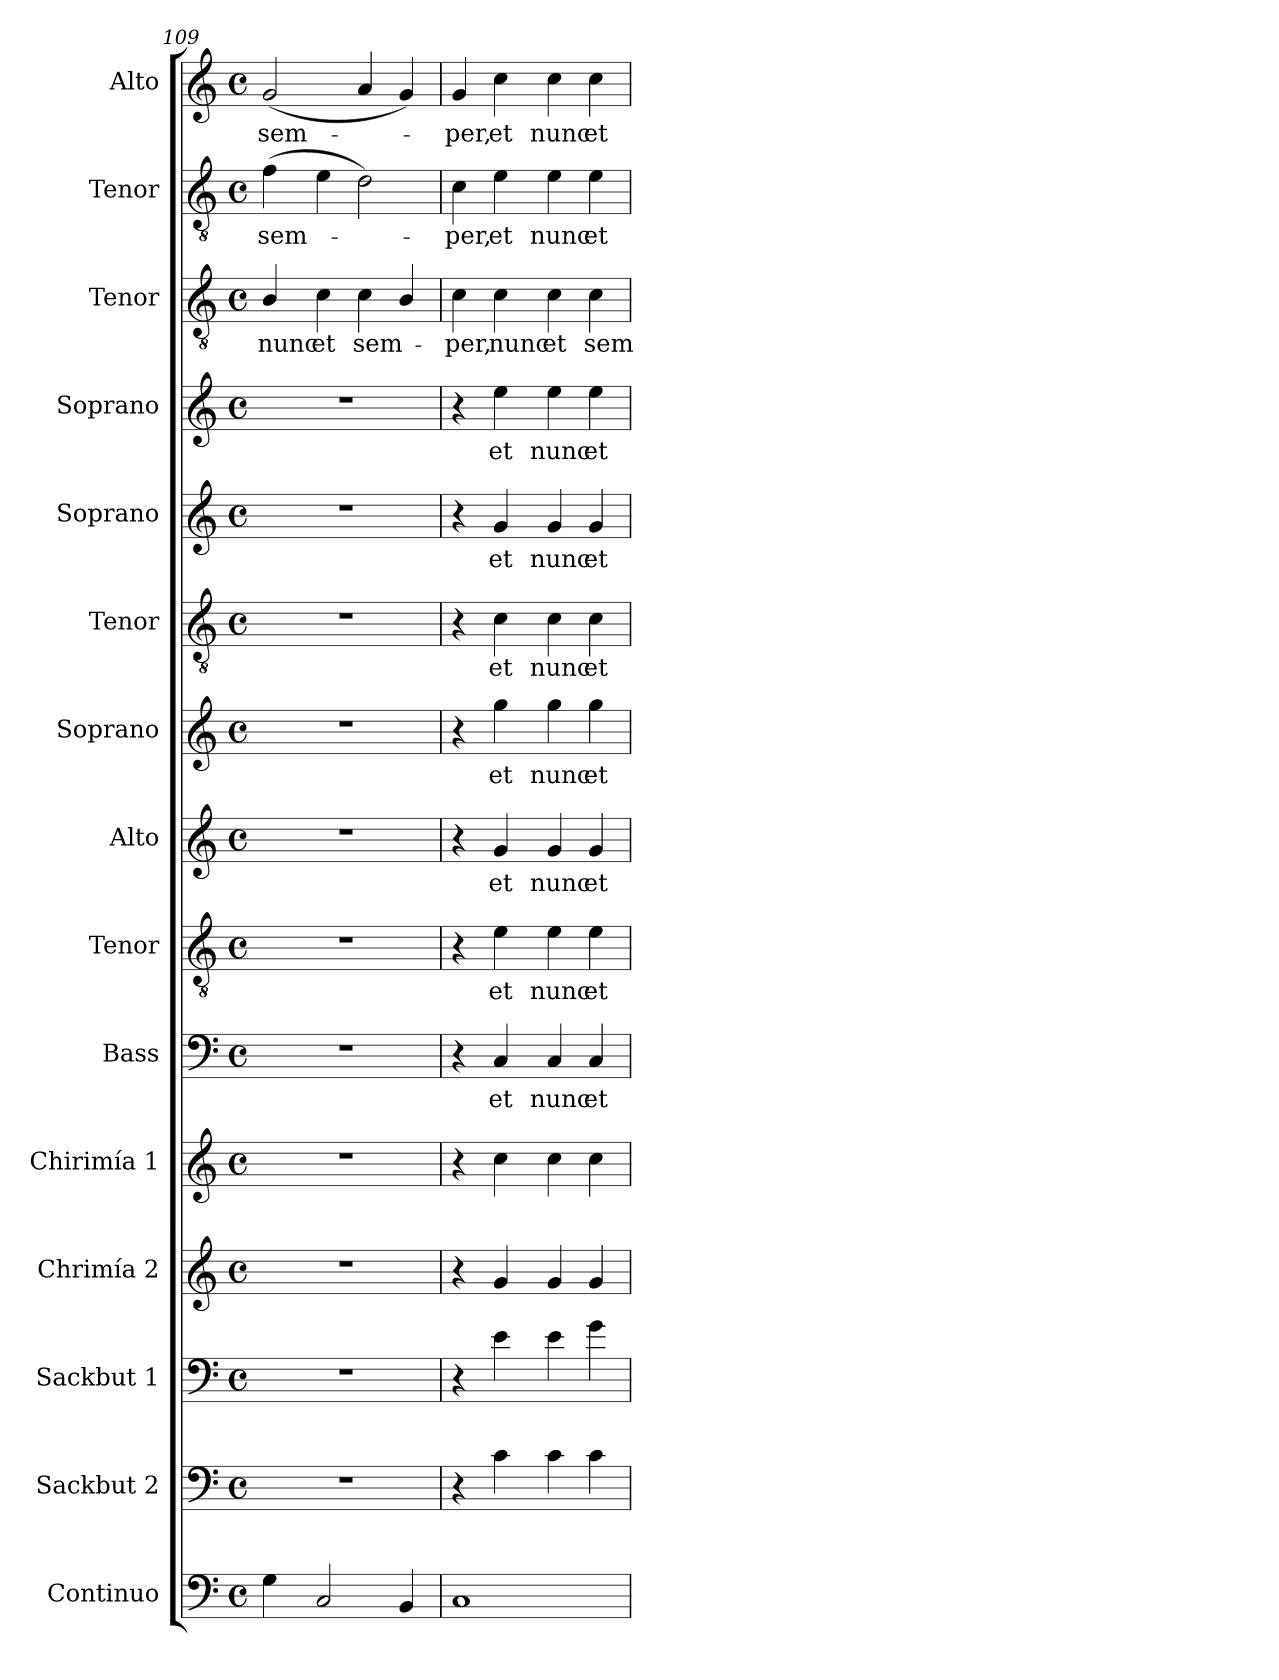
**kern	**kern	**kern	**kern	**kern	**kern	**text	**kern	**text	**kern	**text	**kern	**text	**kern	**text	**kern	**text	**kern	**text	**kern	**text	**kern	**text	**kern	**text
*part15	*part14	*part13	*part12	*part11	*part10	*part10	*part9	*part9	*part8	*part8	*part7	*part7	*part6	*part6	*part5	*part5	*part4	*part4	*part3	*part3	*part2	*part2	*part1	*part1
*staff15	*staff14	*staff13	*staff12	*staff11	*staff10	*staff10	*staff9	*staff9	*staff8	*staff8	*staff7	*staff7	*staff6	*staff6	*staff5	*staff5	*staff4	*staff4	*staff3	*staff3	*staff2	*staff2	*staff1	*staff1
*I"Continuo	*I"Sackbut 2	*I"Sackbut 1	*I"Chrimía 2	*I"Chirimía 1	*I"Bass	*	*I"Tenor	*	*I"Alto	*	*I"Soprano	*	*I"Tenor	*	*I"Soprano	*	*I"Soprano	*	*I"Tenor	*	*I"Tenor	*	*I"Alto	*
*I'Cont.	*I'Sckbt 2.	*I'Sckbt 1.	*I'Ch2.	*I'Ch1.	*I'B.	*	*I'T.	*	*I'A.	*	*I'S.	*	*I'T.	*	*I'S.	*	*I'S.	*	*I'T.	*	*I'T.	*	*I'A.	*
*clefF4	*clefF4	*clefF4	*clefG2	*clefG2	*clefF4	*	*clefGv2	*	*clefG2	*	*clefG2	*	*clefGv2	*	*clefG2	*	*clefG2	*	*clefGv2	*	*clefGv2	*	*clefG2	*
*	*	*	*	*	*	*	*ITrd7c12	*	*	*	*	*	*ITrd7c12	*	*	*	*	*	*ITrd7c12	*	*ITrd7c12	*	*	*
*k[]	*k[]	*k[]	*k[]	*k[]	*k[]	*	*k[]	*	*k[]	*	*k[]	*	*k[]	*	*k[]	*	*k[]	*	*k[]	*	*k[]	*	*k[]	*
*C:	*C:	*C:	*C:	*C:	*C:	*	*C:	*	*C:	*	*C:	*	*C:	*	*C:	*	*C:	*	*C:	*	*C:	*	*C:	*
*M4/4	*M4/4	*M4/4	*M4/4	*M4/4	*M4/4	*	*M4/4	*	*M4/4	*	*M4/4	*	*M4/4	*	*M4/4	*	*M4/4	*	*M4/4	*	*M4/4	*	*M4/4	*
*met(c)	*met(c)	*met(c)	*met(c)	*met(c)	*met(c)	*	*met(c)	*	*met(c)	*	*met(c)	*	*met(c)	*	*met(c)	*	*met(c)	*	*met(c)	*	*met(c)	*	*met(c)	*
=109	=109	=109	=109	=109	=109	=109	=109	=109	=109	=109	=109	=109	=109	=109	=109	=109	=109	=109	=109	=109	=109	=109	=109	=109
!	!	!	!	!	!	!	!	!	!	!	!	!	!	!	!	!	!	!	!	!LO:LY:b:color=#000000	!	!	!	!
!	!	!	!	!	!	!	!	!	!	!	!	!	!	!	!	!	!	!	!	!	!	!LO:LY:b:color=#000000	!	!
!	!	!	!	!	!	!	!	!	!	!	!	!	!	!	!	!	!	!	!	!	!	!	!	!LO:LY:b:color=#000000
4Gi\	1r	1r	1r	1r	1r	.	1r	.	1r	.	1r	.	1r	.	1r	.	1r	.	4BBi/	nunc	(4Fi\	sem-	(2gi/	sem-
!	!	!	!	!	!	!	!	!	!	!	!	!	!	!	!	!	!	!	!	!LO:LY:b:color=#000000	!	!	!	!
2Ci/	.	.	.	.	.	.	.	.	.	.	.	.	.	.	.	.	.	.	4Ci\	et	4Ei\	.	.	.
!	!	!	!	!	!	!	!	!	!	!	!	!	!	!	!	!	!	!	!	!LO:LY:b:color=#000000	!	!	!	!
.	.	.	.	.	.	.	.	.	.	.	.	.	.	.	.	.	.	.	4Ci\	sem-	2Di\)	.	4ai/	.
4BBi/	.	.	.	.	.	.	.	.	.	.	.	.	.	.	.	.	.	.	4BBi/	.	.	.	4gi/)	.
=110	=110	=110	=110	=110	=110	=110	=110	=110	=110	=110	=110	=110	=110	=110	=110	=110	=110	=110	=110	=110	=110	=110	=110	=110
!	!	!	!	!	!	!	!	!	!	!	!	!	!	!	!	!	!	!	!	!LO:LY:b:color=#000000	!	!	!	!
!	!	!	!	!	!	!	!	!	!	!	!	!	!	!	!	!	!	!	!	!	!	!LO:LY:b:color=#000000	!	!
!	!	!	!	!	!	!	!	!	!	!	!	!	!	!	!	!	!	!	!	!	!	!	!	!LO:LY:b:color=#000000
1Ci	4r	4r	4r	4r	4r	.	4r	.	4r	.	4r	.	4r	.	4r	.	4r	.	4Ci\	-per,	4Ci\	-per,	4gi/	-per,
!	!	!	!	!	!	!LO:LY:b:color=#000000	!	!	!	!	!	!	!	!	!	!	!	!	!	!	!	!	!	!
!	!	!	!	!	!	!	!	!LO:LY:b:color=#000000	!	!	!	!	!	!	!	!	!	!	!	!	!	!	!	!
!	!	!	!	!	!	!	!	!	!	!LO:LY:b:color=#000000	!	!	!	!	!	!	!	!	!	!	!	!	!	!
!	!	!	!	!	!	!	!	!	!	!	!	!LO:LY:b:color=#000000	!	!	!	!	!	!	!	!	!	!	!	!
!	!	!	!	!	!	!	!	!	!	!	!	!	!	!LO:LY:b:color=#000000	!	!	!	!	!	!	!	!	!	!
!	!	!	!	!	!	!	!	!	!	!	!	!	!	!	!	!LO:LY:b:color=#000000	!	!	!	!	!	!	!	!
!	!	!	!	!	!	!	!	!	!	!	!	!	!	!	!	!	!	!LO:LY:b:color=#000000	!	!	!	!	!	!
!	!	!	!	!	!	!	!	!	!	!	!	!	!	!	!	!	!	!	!	!LO:LY:b:color=#000000	!	!	!	!
!	!	!	!	!	!	!	!	!	!	!	!	!	!	!	!	!	!	!	!	!	!	!LO:LY:b:color=#000000	!	!
!	!	!	!	!	!	!	!	!	!	!	!	!	!	!	!	!	!	!	!	!	!	!	!	!LO:LY:b:color=#000000
.	4ci\	4ei\	4gi/	4cci\	4Ci/	et	4Ei\	et	4gi/	et	4ggi\	et	4Ci\	et	4gi/	et	4eei\	et	4Ci\	nunc	4Ei\	et	4cci\	et
!	!	!	!	!	!	!LO:LY:b:color=#000000	!	!	!	!	!	!	!	!	!	!	!	!	!	!	!	!	!	!
!	!	!	!	!	!	!	!	!LO:LY:b:color=#000000	!	!	!	!	!	!	!	!	!	!	!	!	!	!	!	!
!	!	!	!	!	!	!	!	!	!	!LO:LY:b:color=#000000	!	!	!	!	!	!	!	!	!	!	!	!	!	!
!	!	!	!	!	!	!	!	!	!	!	!	!LO:LY:b:color=#000000	!	!	!	!	!	!	!	!	!	!	!	!
!	!	!	!	!	!	!	!	!	!	!	!	!	!	!LO:LY:b:color=#000000	!	!	!	!	!	!	!	!	!	!
!	!	!	!	!	!	!	!	!	!	!	!	!	!	!	!	!LO:LY:b:color=#000000	!	!	!	!	!	!	!	!
!	!	!	!	!	!	!	!	!	!	!	!	!	!	!	!	!	!	!LO:LY:b:color=#000000	!	!	!	!	!	!
!	!	!	!	!	!	!	!	!	!	!	!	!	!	!	!	!	!	!	!	!LO:LY:b:color=#000000	!	!	!	!
!	!	!	!	!	!	!	!	!	!	!	!	!	!	!	!	!	!	!	!	!	!	!LO:LY:b:color=#000000	!	!
!	!	!	!	!	!	!	!	!	!	!	!	!	!	!	!	!	!	!	!	!	!	!	!	!LO:LY:b:color=#000000
.	4ci\	4ei\	4gi/	4cci\	4Ci/	nunc	4Ei\	nunc	4gi/	nunc	4ggi\	nunc	4Ci\	nunc	4gi/	nunc	4eei\	nunc	4Ci\	et	4Ei\	nunc	4cci\	nunc
!	!	!	!	!	!	!LO:LY:b:color=#000000	!	!	!	!	!	!	!	!	!	!	!	!	!	!	!	!	!	!
!	!	!	!	!	!	!	!	!LO:LY:b:color=#000000	!	!	!	!	!	!	!	!	!	!	!	!	!	!	!	!
!	!	!	!	!	!	!	!	!	!	!LO:LY:b:color=#000000	!	!	!	!	!	!	!	!	!	!	!	!	!	!
!	!	!	!	!	!	!	!	!	!	!	!	!LO:LY:b:color=#000000	!	!	!	!	!	!	!	!	!	!	!	!
!	!	!	!	!	!	!	!	!	!	!	!	!	!	!LO:LY:b:color=#000000	!	!	!	!	!	!	!	!	!	!
!	!	!	!	!	!	!	!	!	!	!	!	!	!	!	!	!LO:LY:b:color=#000000	!	!	!	!	!	!	!	!
!	!	!	!	!	!	!	!	!	!	!	!	!	!	!	!	!	!	!LO:LY:b:color=#000000	!	!	!	!	!	!
!	!	!	!	!	!	!	!	!	!	!	!	!	!	!	!	!	!	!	!	!LO:LY:b:color=#000000	!	!	!	!
!	!	!	!	!	!	!	!	!	!	!	!	!	!	!	!	!	!	!	!	!	!	!LO:LY:b:color=#000000	!	!
!	!	!	!	!	!	!	!	!	!	!	!	!	!	!	!	!	!	!	!	!	!	!	!	!LO:LY:b:color=#000000
.	4ci\	4gi\	4gi/	4cci\	4Ci/	et	4Ei\	et	4gi/	et	4ggi\	et	4Ci\	et	4gi/	et	4eei\	et	4Ci\	sem-	4Ei\	et	4cci\	et
=	=	=	=	=	=	=	=	=	=	=	=	=	=	=	=	=	=	=	=	=	=	=	=	=
*-	*-	*-	*-	*-	*-	*-	*-	*-	*-	*-	*-	*-	*-	*-	*-	*-	*-	*-	*-	*-	*-	*-	*-	*-
